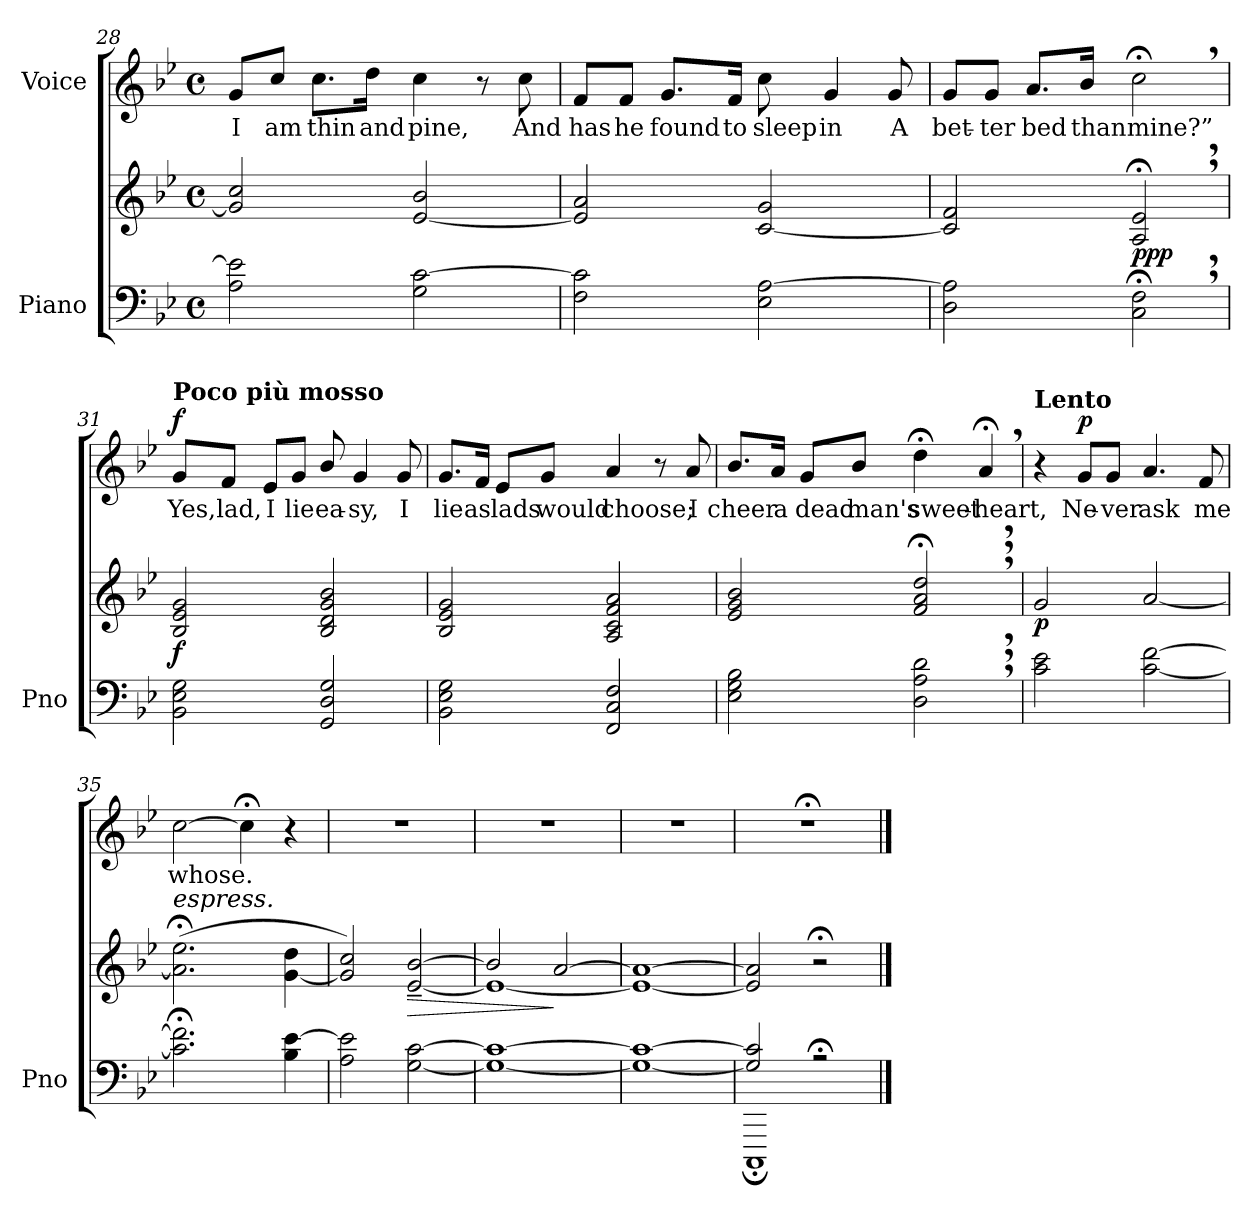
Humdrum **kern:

**kern	**kern	**dynam	**kern	**text	**dynam
*part2	*part2	*part2	*part1	*part1	*part1
*staff3	*staff2	*staff2/3	*staff1	*staff1	*staff1
*I"Piano	*	*	*I"Voice	*	*
*I'Pno	*	*	*	*	*
*clefF4	*clefG2	*	*clefG2	*	*
*k[b-e-]	*k[b-e-]	*	*k[b-e-]	*	*
*M4/4	*M4/4	*	*M4/4	*	*
*met(c)	*met(c)	*	*met(c)	*	*
=28	=28	=28	=28	=28	=28
2A\ 2e-\]	2g/] 2cc/	.	8g/L	I	.
.	.	.	8cc/J	am	.
.	.	.	8.cc\L	thin	.
.	.	.	16dd\Jk	and	.
2G\ [2c\	[2e-/ 2b-/	.	4cc\	pine,	.
.	.	.	8r	.	.
.	.	.	8cc\	And	.
=29	=29	=29	=29	=29	=29
2F\ 2c\]	2e-/] 2a/	.	8f/L	has	.
.	.	.	8f/J	he	.
.	.	.	8.g/L	found	.
.	.	.	16f/Jk	to	.
2E-\ [2A\	[2c/ 2g/	.	8cc\	sleep	.
.	.	.	4g/	in	.
.	.	.	8g/	A	.
=30	=30	=30	=30	=30	=30
2D\ 2A\]	2c/] 2f/	.	8g/L	bet-	.
.	.	.	8g/J	-ter	.
.	.	.	8.a/L	bed	.
.	.	.	16b-/Jk	than	.
!	!	!LO:DY:b	!	!	!
2C\;, 2F\;,	2A/;<, 2e-/;<,	ppp	2cc;<,\	mine?”	.
=31	=31	=31	=31	=31	=31
!	!	!	!LO:TX:a:B:t=Poco più mosso	!	!
!	!	!LO:DY:b	!	!	!LO:DY:a
2BB-\ 2E-\ 2G\	2B-/ 2e-/ 2g/	f	8g/L	Yes,	f
.	.	.	8f/J	lad,	.
.	.	.	8e-/L	I	.
.	.	.	8g/J	lie	.
2GG/ 2D/ 2G/	2B-/ 2d/ 2g/ 2b-/	.	8b-/	ea-	.
.	.	.	4g/	-sy,	.
.	.	.	8g/	I	.
=32	=32	=32	=32	=32	=32
2BB-\ 2E-\ 2G\	2B-/ 2e-/ 2g/	.	8.g/L	lie	.
.	.	.	16f/Jk	as	.
.	.	.	8e-/L	lads	.
.	.	.	8g/J	would	.
2FF/ 2C/ 2F/	2A/ 2c/ 2f/ 2a/	.	4a/	choose;	.
.	.	.	8r	.	.
.	.	.	8a/	I	.
=33	=33	=33	=33	=33	=33
2E-\ 2G\ 2B-\	2e-/ 2g/ 2b-/	.	8.b-/L	cheer	.
.	.	.	16a/Jk	a	.
.	.	.	8g/L	dead	.
.	.	.	8b-/J	man's	.
2D\, 2A\, 2d\,	2f/;<, 2a/;<, 2dd/;<,	.	4dd;<\	sweet-	.
.	.	.	4a;<,/	-heart,	.
=34	=34	=34	=34	=34	=34
!	!	!	!LO:TX:a:B:t=Lento	!	!
!	!	!LO:DY:b	!	!	!
2c\ 2e-\	2g/	p	4r	.	.
!	!	!	!	!	!LO:DY:a
.	.	.	8g/L	Ne-	p
.	.	.	8g/J	-ver	.
[2c\ [2f\	[<2a/	.	4.a/	ask	.
.	.	.	8f/	me	.
=35	=35	=35	=35	=35	=35
!	!LO:TX:i:t=espress.	!	!	!	!
2.c\]; 2.f\];	(2.a\];< 2.ee-\;<	.	[2cc\	whose.	.
.	.	.	4cc;<\]	.	.
4B-\ [4e-\	[4g\ 4dd\	.	4r	.	.
=36	=36	=36	=36	=36	=36
2A\ 2e-\]	2g/] 2cc/)	.	1r	.	.
!	!	!LO:HP:b	!	!	!
[2G\ [2c\	[<2e-/~> [2b-/~>	>	.	.	.
=37	=37	=37	=37	=37	=37
*	*^	*	*	*	*
1G_ 1c_	2b-/]	1e-_	.	1r	.	.
.	[>2a/	.	]	.	.	.
*	*v	*v	*	*	*	*
=38	=38	=38	=38	=38	=38
1G_ 1c_	1e-_ 1a_	.	1r	.	.
=39	=39	=39	=39	=39	=39
*^	*	*	*	*	*
2G/] 2c/]	1CCC;	2e-/] 2a/]	.	1r;<	.	.
2r;<	.	2r;<	.	.	.	.
*v	*v	*	*	*	*	*
==	==	==	==	==	==
*-	*-	*-	*-	*-	*-
